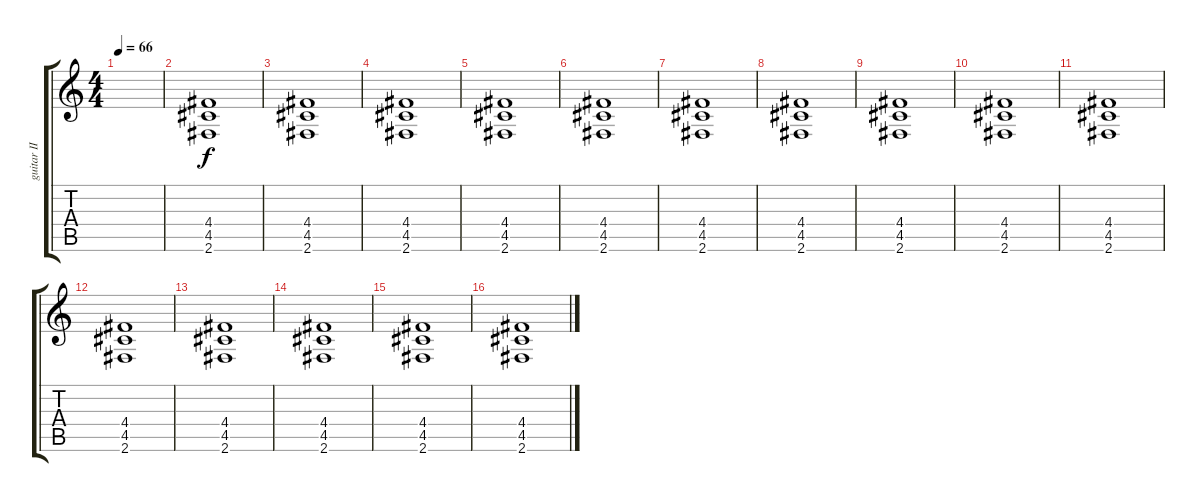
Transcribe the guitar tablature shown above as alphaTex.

\track ("guitar II" "guitar II") {instrument overdrivenguitar}
\staff {score tabs}
\tuning (E4 B3 G3 D3 A2 E2) {hide}
\ts (4 4)
\tempo 66
\clef g2
\ks c
|
(4.4 4.5 2.6).1 |
(4.4 4.5 2.6).1 |
(4.4 4.5 2.6).1 |
(4.4 4.5 2.6).1 |
(4.4 4.5 2.6).1 |
(4.4 4.5 2.6).1 |
(4.4 4.5 2.6).1 |
(4.4 4.5 2.6).1 |
(4.4 4.5 2.6).1 |
(4.4 4.5 2.6).1 |
(4.4 4.5 2.6).1 |
(4.4 4.5 2.6).1 |
(4.4 4.5 2.6).1 |
(4.4 4.5 2.6).1 |
(4.4 4.5 2.6).1
